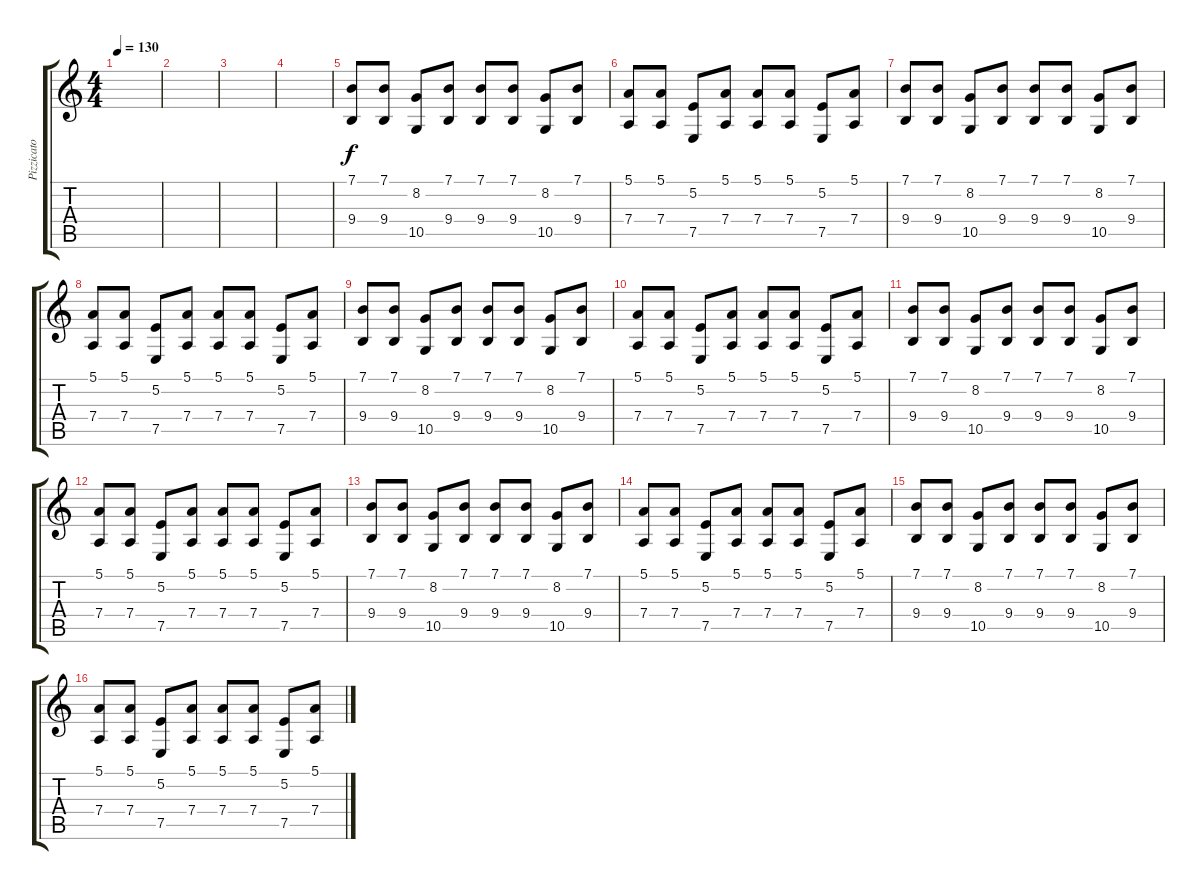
\track ("Pizzicato Strings" "Pizzicato ") {instrument pizzicatostrings}
\staff {score tabs}
\tuning (E4 B3 G3 D3 A2 E2) {hide}
\ts (4 4)
\tempo 130
\clef g2
\ks c
|
|
|
|
(7.1 9.4).8 (7.1 9.4).8 (8.2 10.5).8 (7.1 9.4).8 (7.1 9.4).8 (7.1 9.4).8 (8.2 10.5).8 (7.1 9.4).8 |
(5.1 7.4).8 (5.1 7.4).8 (5.2 7.5).8 (5.1 7.4).8 (5.1 7.4).8 (5.1 7.4).8 (5.2 7.5).8 (5.1 7.4).8 |
(7.1 9.4).8 (7.1 9.4).8 (8.2 10.5).8 (7.1 9.4).8 (7.1 9.4).8 (7.1 9.4).8 (8.2 10.5).8 (7.1 9.4).8 |
(5.1 7.4).8 (5.1 7.4).8 (5.2 7.5).8 (5.1 7.4).8 (5.1 7.4).8 (5.1 7.4).8 (5.2 7.5).8 (5.1 7.4).8 |
(7.1 9.4).8 (7.1 9.4).8 (8.2 10.5).8 (7.1 9.4).8 (7.1 9.4).8 (7.1 9.4).8 (8.2 10.5).8 (7.1 9.4).8 |
(5.1 7.4).8 (5.1 7.4).8 (5.2 7.5).8 (5.1 7.4).8 (5.1 7.4).8 (5.1 7.4).8 (5.2 7.5).8 (5.1 7.4).8 |
(7.1 9.4).8 (7.1 9.4).8 (8.2 10.5).8 (7.1 9.4).8 (7.1 9.4).8 (7.1 9.4).8 (8.2 10.5).8 (7.1 9.4).8 |
(5.1 7.4).8 (5.1 7.4).8 (5.2 7.5).8 (5.1 7.4).8 (5.1 7.4).8 (5.1 7.4).8 (5.2 7.5).8 (5.1 7.4).8 |
(7.1 9.4).8 (7.1 9.4).8 (8.2 10.5).8 (7.1 9.4).8 (7.1 9.4).8 (7.1 9.4).8 (8.2 10.5).8 (7.1 9.4).8 |
(5.1 7.4).8 (5.1 7.4).8 (5.2 7.5).8 (5.1 7.4).8 (5.1 7.4).8 (5.1 7.4).8 (5.2 7.5).8 (5.1 7.4).8 |
(7.1 9.4).8 (7.1 9.4).8 (8.2 10.5).8 (7.1 9.4).8 (7.1 9.4).8 (7.1 9.4).8 (8.2 10.5).8 (7.1 9.4).8 |
(5.1 7.4).8 (5.1 7.4).8 (5.2 7.5).8 (5.1 7.4).8 (5.1 7.4).8 (5.1 7.4).8 (5.2 7.5).8 (5.1 7.4).8
